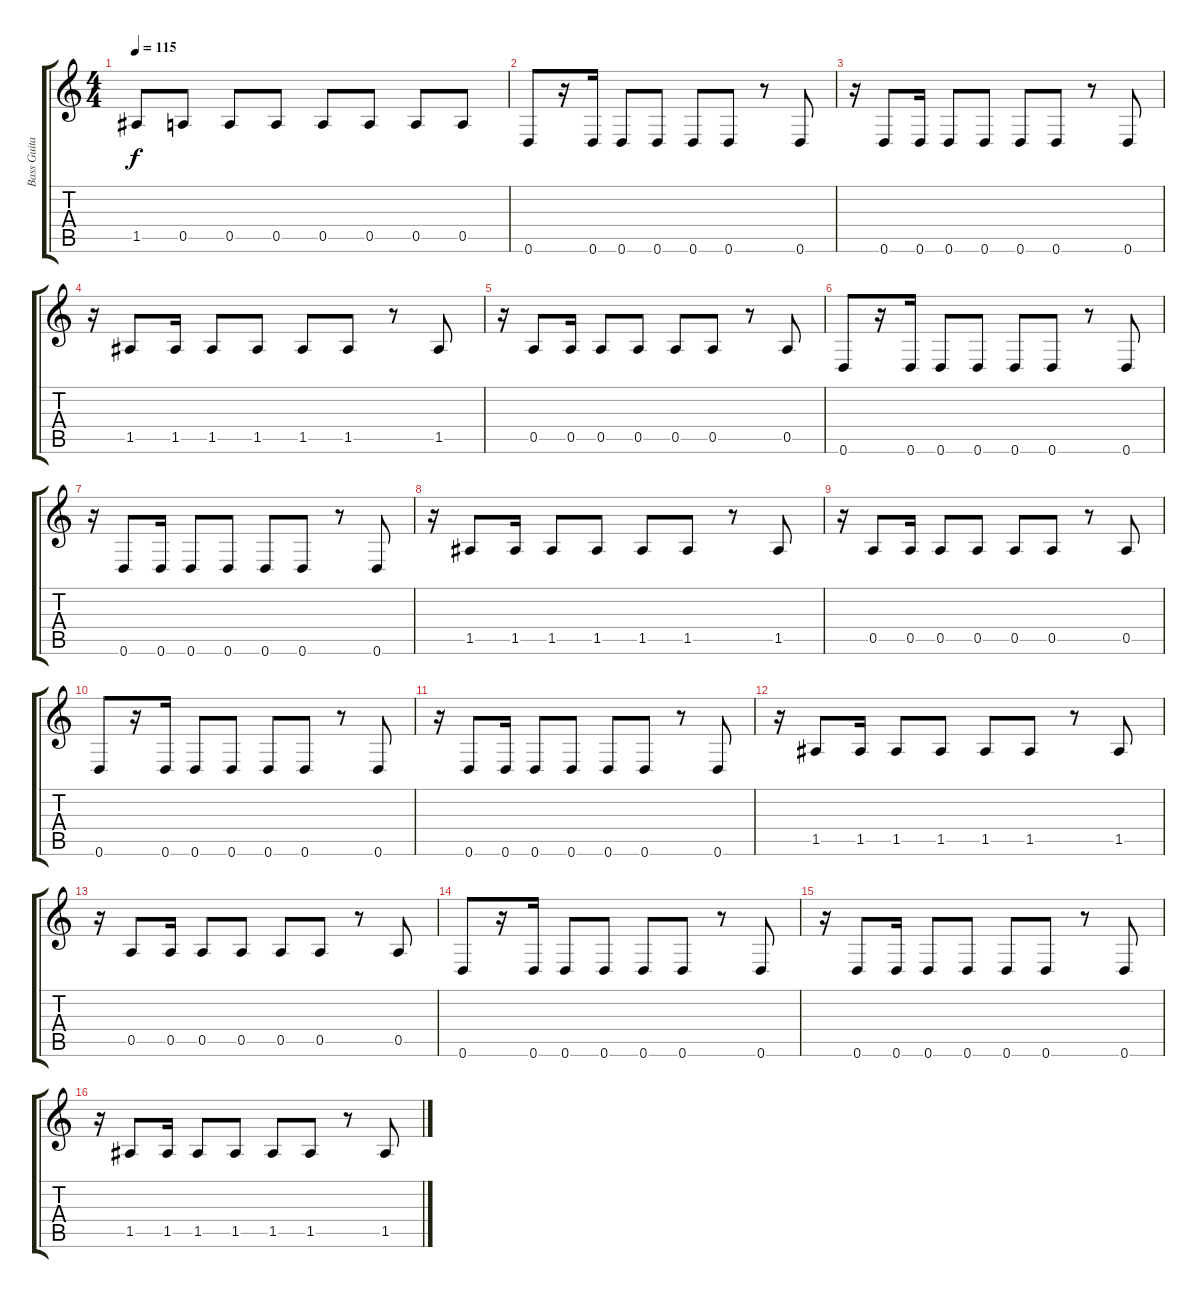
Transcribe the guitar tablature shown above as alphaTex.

\track ("Bass Guitar" "Bass Guita") {instrument electricbassfinger}
\staff {score tabs}
\tuning (E4 B3 G3 D3 A2 D2) {hide}
\ts (4 4)
\tempo 115
\clef g2
\ks c
1.5.8{dy f} 0.5.8 0.5.8 0.5.8 0.5.8 0.5.8 0.5.8 0.5.8 |
0.6.8 r.16 0.6.16 0.6.8 0.6.8 0.6.8 0.6.8 r.8 0.6.8 |
r.16 0.6.8 0.6.16 0.6.8 0.6.8 0.6.8 0.6.8 r.8 0.6.8 |
r.16 1.5.8 1.5.16 1.5.8 1.5.8 1.5.8 1.5.8 r.8 1.5.8 |
r.16 0.5.8 0.5.16 0.5.8 0.5.8 0.5.8 0.5.8 r.8 0.5.8 |
0.6.8 r.16 0.6.16 0.6.8 0.6.8 0.6.8 0.6.8 r.8 0.6.8 |
r.16 0.6.8 0.6.16 0.6.8 0.6.8 0.6.8 0.6.8 r.8 0.6.8 |
r.16 1.5.8 1.5.16 1.5.8 1.5.8 1.5.8 1.5.8 r.8 1.5.8 |
r.16 0.5.8 0.5.16 0.5.8 0.5.8 0.5.8 0.5.8 r.8 0.5.8 |
0.6.8 r.16 0.6.16 0.6.8 0.6.8 0.6.8 0.6.8 r.8 0.6.8 |
r.16 0.6.8 0.6.16 0.6.8 0.6.8 0.6.8 0.6.8 r.8 0.6.8 |
r.16 1.5.8 1.5.16 1.5.8 1.5.8 1.5.8 1.5.8 r.8 1.5.8 |
r.16 0.5.8 0.5.16 0.5.8 0.5.8 0.5.8 0.5.8 r.8 0.5.8 |
0.6.8 r.16 0.6.16 0.6.8 0.6.8 0.6.8 0.6.8 r.8 0.6.8 |
r.16 0.6.8 0.6.16 0.6.8 0.6.8 0.6.8 0.6.8 r.8 0.6.8 |
r.16 1.5.8 1.5.16 1.5.8 1.5.8 1.5.8 1.5.8 r.8 1.5.8
